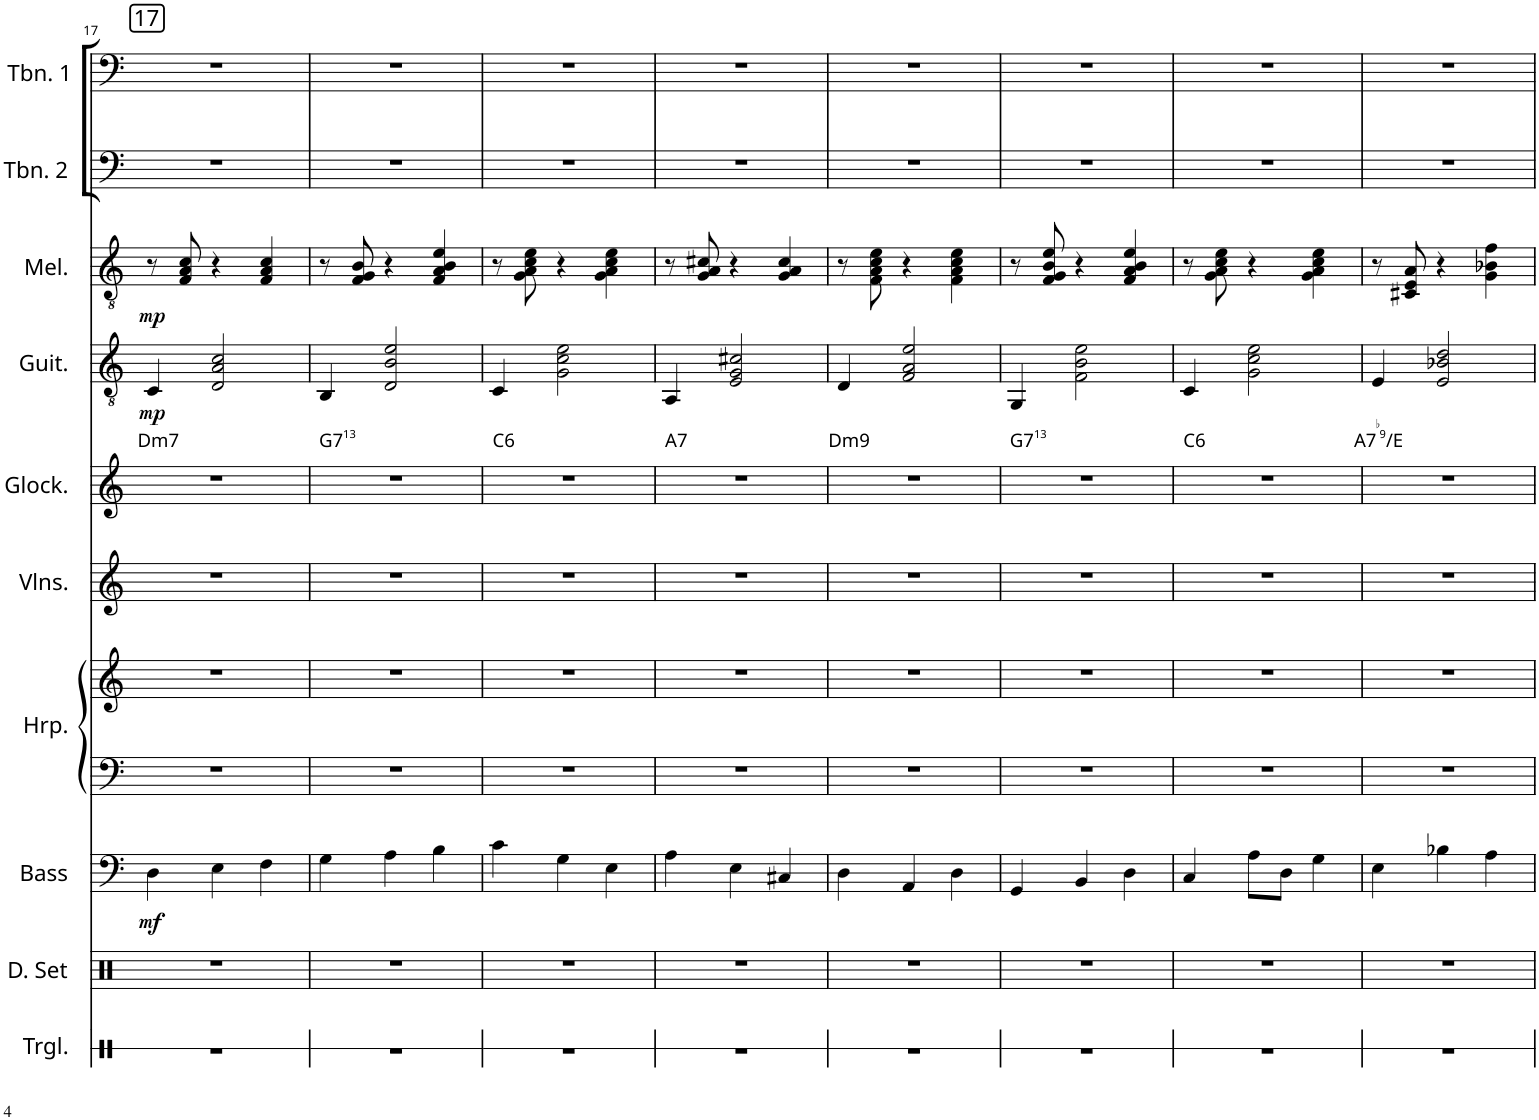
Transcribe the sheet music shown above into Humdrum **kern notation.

**kern	**kern	**kern	**dynam	**kern	**kern	**kern	**kern	**kern	**text	**dynam	**kern	**dynam	**kern	**kern
*part10	*part9	*part8	*part8	*part7	*part7	*part6	*part5	*part4	*part4	*part4	*part3	*part3	*part2	*part1
*staff11	*staff10	*staff9	*staff9	*staff8	*staff7	*staff6	*staff5	*staff4	*staff4	*staff4	*staff3	*staff3	*staff2	*staff1
*I"Triangle	*I"Drumset	*I"Acoustic Bass	*	*I"Harp	*	*I"Violins	*I"Glockenspiel	*I"Acoustic Guitar	*	*	*I"Melodica	*	*I"Trombone 2	*I"Trombone 1
*I'Trgl.	*I'D. Set	*I'Bass	*	*I'Hrp.	*	*I'Vlns.	*I'Glock.	*I'Guit.	*	*	*I'Mel.	*	*I'Tbn. 2	*I'Tbn. 1
!!LO:PB:g=z
*clefX	*clefX	*clefF4	*	*clefF4	*clefG2	*clefG2	*clefG2	*clefGv2	*	*	*clefGv2	*	*clefF4	*clefF4
*	*	*Trd7c12	*	*	*	*	*Trd-14c-24	*	*	*	*	*	*	*
*k[]	*k[]	*k[]	*	*k[]	*k[]	*k[]	*k[]	*k[]	*	*	*k[]	*	*k[]	*k[]
*M3/4	*M3/4	*M3/4	*	*M3/4	*M3/4	*M3/4	*M3/4	*M3/4	*	*	*M3/4	*	*M3/4	*M3/4
!!LO:REH:place=s1:a:cj:fs=12:t=17
=17	=17	=17	=17	=17	=17	=17	=17	=17	=17	=17	=17	=17	=17	=17
!	!	!	!LO:DY:b	!	!	!	!	!	!LO:LY:b	!LO:DY:b	!	!LO:DY:b	!	!
2.r	2.r	4D\	mf	2.r	2.r	2.r	2.r	4C/	Dm7	mp	8r	mp	2.r	2.r
.	.	.	.	.	.	.	.	.	.	.	8F/ 8A/ 8c/	.	.	.
.	.	4E\	.	.	.	.	.	2D/ 2A/ 2c/	.	.	4r	.	.	.
.	.	4F\	.	.	.	.	.	.	.	.	4F/ 4A/ 4c/	.	.	.
=18	=18	=18	=18	=18	=18	=18	=18	=18	=18	=18	=18	=18	=18	=18
!	!	!	!	!	!	!	!	!	!LO:LY:b	!	!	!	!	!
2.r	2.r	4G\	.	2.r	2.r	2.r	2.r	4BB/	G7 13	.	8r	.	2.r	2.r
.	.	.	.	.	.	.	.	.	.	.	8F/ 8G/ 8B/	.	.	.
.	.	4A\	.	.	.	.	.	2D/ 2B/ 2e/	.	.	4r	.	.	.
.	.	4B\	.	.	.	.	.	.	.	.	4F/ 4A/ 4B/ 4e/	.	.	.
=19	=19	=19	=19	=19	=19	=19	=19	=19	=19	=19	=19	=19	=19	=19
!	!	!	!	!	!	!	!	!	!LO:LY:b	!	!	!	!	!
2.r	2.r	4c\	.	2.r	2.r	2.r	2.r	4C/	C6	.	8r	.	2.r	2.r
.	.	.	.	.	.	.	.	.	.	.	8G\ 8A\ 8c\ 8e\	.	.	.
.	.	4G\	.	.	.	.	.	2G\ 2c\ 2e\	.	.	4r	.	.	.
.	.	4E\	.	.	.	.	.	.	.	.	4G\ 4A\ 4c\ 4e\	.	.	.
=20	=20	=20	=20	=20	=20	=20	=20	=20	=20	=20	=20	=20	=20	=20
!	!	!	!	!	!	!	!	!	!LO:LY:b	!	!	!	!	!
2.r	2.r	4A\	.	2.r	2.r	2.r	2.r	4AA/	A7	.	8r	.	2.r	2.r
.	.	.	.	.	.	.	.	.	.	.	8G/ 8A/ 8c#X/	.	.	.
.	.	4E\	.	.	.	.	.	2E/ 2G/ 2c#X/	.	.	4r	.	.	.
.	.	4C#X/	.	.	.	.	.	.	.	.	4G/ 4A/ 4c#/	.	.	.
=21	=21	=21	=21	=21	=21	=21	=21	=21	=21	=21	=21	=21	=21	=21
!	!	!	!	!	!	!	!	!	!LO:LY:b	!	!	!	!	!
2.r	2.r	4D\	.	2.r	2.r	2.r	2.r	4D/	Dm9	.	8r	.	2.r	2.r
.	.	.	.	.	.	.	.	.	.	.	8F\ 8A\ 8c\ 8e\	.	.	.
.	.	4AA/	.	.	.	.	.	2F/ 2A/ 2e/	.	.	4r	.	.	.
.	.	4D\	.	.	.	.	.	.	.	.	4F\ 4A\ 4c\ 4e\	.	.	.
=22	=22	=22	=22	=22	=22	=22	=22	=22	=22	=22	=22	=22	=22	=22
!	!	!	!	!	!	!	!	!	!LO:LY:b	!	!	!	!	!
2.r	2.r	4GG/	.	2.r	2.r	2.r	2.r	4GG/	G7 13	.	8r	.	2.r	2.r
.	.	.	.	.	.	.	.	.	.	.	8F/ 8G/ 8B/ 8e/	.	.	.
.	.	4BB/	.	.	.	.	.	2F\ 2B\ 2e\	.	.	4r	.	.	.
.	.	4D\	.	.	.	.	.	.	.	.	4F/ 4A/ 4B/ 4e/	.	.	.
=23	=23	=23	=23	=23	=23	=23	=23	=23	=23	=23	=23	=23	=23	=23
!	!	!	!	!	!	!	!	!	!LO:LY:b	!	!	!	!	!
2.r	2.r	4C/	.	2.r	2.r	2.r	2.r	4C/	C6	.	8r	.	2.r	2.r
.	.	.	.	.	.	.	.	.	.	.	8G\ 8A\ 8c\ 8e\	.	.	.
.	.	8A\L	.	.	.	.	.	2G\ 2c\ 2e\	.	.	4r	.	.	.
.	.	8D\J	.	.	.	.	.	.	.	.	.	.	.	.
.	.	4G\	.	.	.	.	.	.	.	.	4G\ 4A\ 4c\ 4e\	.	.	.
=24	=24	=24	=24	=24	=24	=24	=24	=24	=24	=24	=24	=24	=24	=24
!	!	!	!	!	!	!	!	!	!LO:LY:b	!	!	!	!	!
2.r	2.r	4E\	.	2.r	2.r	2.r	2.r	4E/	A7 9 /E	.	8r	.	2.r	2.r
.	.	.	.	.	.	.	.	.	.	.	8C#X/ 8E/ 8A/	.	.	.
.	.	4B-X\	.	.	.	.	.	2E/ 2B-X/ 2d/	.	.	4r	.	.	.
.	.	4A\	.	.	.	.	.	.	.	.	4G\ 4B-X\ 4f\	.	.	.
=	=	=	=	=	=	=	=	=	=	=	=	=	=	=
*-	*-	*-	*-	*-	*-	*-	*-	*-	*-	*-	*-	*-	*-	*-
